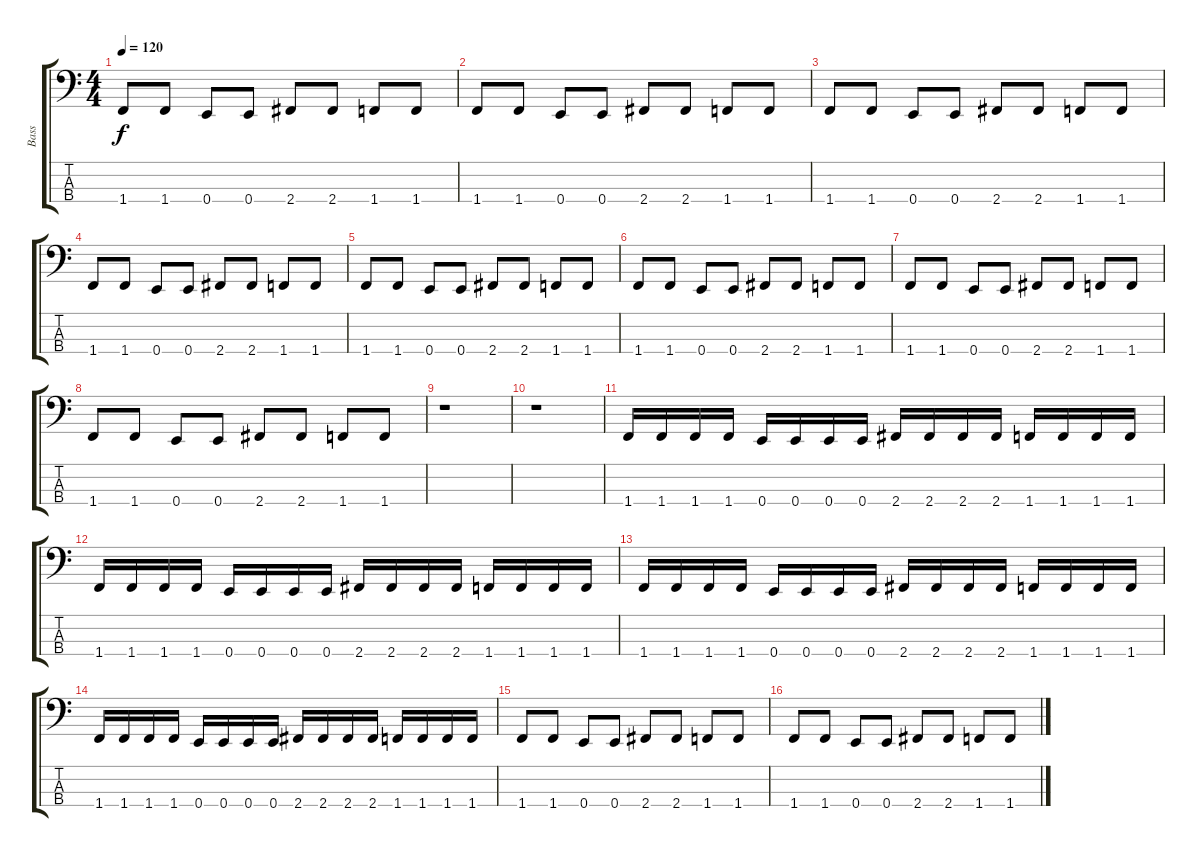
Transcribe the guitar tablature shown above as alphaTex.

\track ("Bass" "Bass") {instrument distortionguitar}
\staff {score tabs}
\tuning (G2 D2 A1 E1) {hide}
\ts (4 4)
\tempo 120
\clef f4
\ks c
1.4.8{dy f} 1.4.8 0.4.8 0.4.8 2.4.8 2.4.8 1.4.8 1.4.8 |
1.4.8 1.4.8 0.4.8 0.4.8 2.4.8 2.4.8 1.4.8 1.4.8 |
1.4.8 1.4.8 0.4.8 0.4.8 2.4.8 2.4.8 1.4.8 1.4.8 |
1.4.8 1.4.8 0.4.8 0.4.8 2.4.8 2.4.8 1.4.8 1.4.8 |
1.4.8 1.4.8 0.4.8 0.4.8 2.4.8 2.4.8 1.4.8 1.4.8 |
1.4.8 1.4.8 0.4.8 0.4.8 2.4.8 2.4.8 1.4.8 1.4.8 |
1.4.8 1.4.8 0.4.8 0.4.8 2.4.8 2.4.8 1.4.8 1.4.8 |
1.4.8 1.4.8 0.4.8 0.4.8 2.4.8 2.4.8 1.4.8 1.4.8 |
r.1 |
r.1 |
1.4.16 1.4.16 1.4.16 1.4.16 0.4.16 0.4.16 0.4.16 0.4.16 2.4.16 2.4.16 2.4.16 2.4.16 1.4.16 1.4.16 1.4.16 1.4.16 |
1.4.16 1.4.16 1.4.16 1.4.16 0.4.16 0.4.16 0.4.16 0.4.16 2.4.16 2.4.16 2.4.16 2.4.16 1.4.16 1.4.16 1.4.16 1.4.16 |
1.4.16 1.4.16 1.4.16 1.4.16 0.4.16 0.4.16 0.4.16 0.4.16 2.4.16 2.4.16 2.4.16 2.4.16 1.4.16 1.4.16 1.4.16 1.4.16 |
1.4.16 1.4.16 1.4.16 1.4.16 0.4.16 0.4.16 0.4.16 0.4.16 2.4.16 2.4.16 2.4.16 2.4.16 1.4.16 1.4.16 1.4.16 1.4.16 |
1.4.8 1.4.8 0.4.8 0.4.8 2.4.8 2.4.8 1.4.8 1.4.8 |
1.4.8 1.4.8 0.4.8 0.4.8 2.4.8 2.4.8 1.4.8 1.4.8
